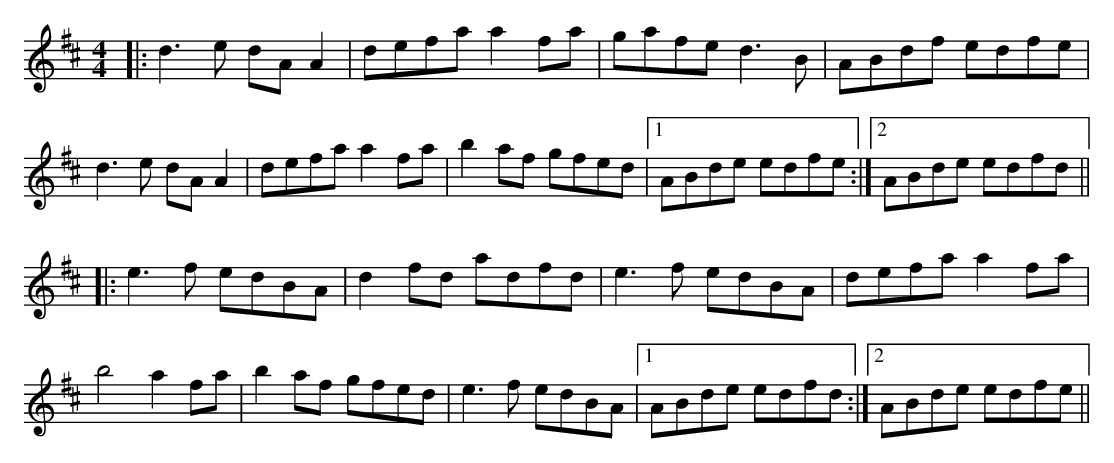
X:1
M:4/4
K:D
|:d3e dA A2|defa a2fa|gafe d3B|ABdf edfe|
d3e dA A2|defa a2 fa|b2af gfed|1 ABde edfe:|2 ABde edfd||
|:e3f edBA|d2 fd adfd|e3f edBA|defa a2 fa|
b4 a2fa|b2af gfed|e3f edBA|1 ABde edfd:|2 ABde edfe||
